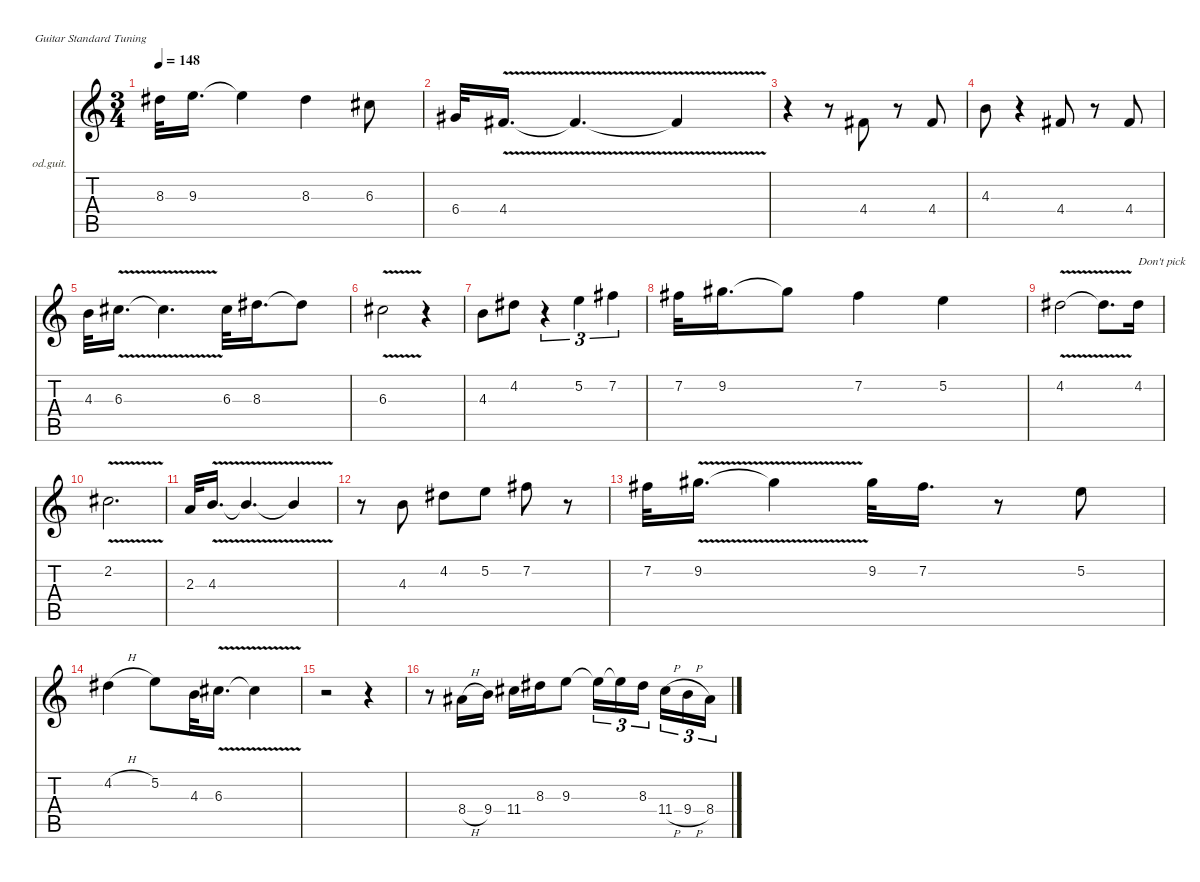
\defaultSystemsLayout 4
\hideDynamics
\bracketExtendMode nobrackets
\firstSystemTrackNameOrientation horizontal
\otherSystemsTrackNameOrientation horizontal
\track ("Solo" "od.guit.") {instrument overdrivenguitar}
\staff {score tabs}
\tuning (E4 B3 G3 D3 A2 E2)
\ts (3 4)
\tempo 148
\clef g2
\ks c
8.3{acc #}.32{dy f beam Down} 9.3.16{d beam Down} 9.3{t}.4{beam Down} 8.3{acc #}.4{beam Down} 6.3{acc #}.8{beam Down} |
6.4{acc #}.32{beam Up} 4.4{v acc #}.16{d beam Up} 4.4{v t acc #}.4{d beam Up} 4.4{v t acc #}.4{beam Up} |
r.4{beam Down} r.8{beam Down} 4.4{acc #}.8{beam Up} r.8{beam Up} 4.4{acc #}.8{beam Up} |
4.3.8{beam Down} r.4{beam Down} 4.4{acc #}.8{beam Up} r.8{beam Up} 4.4{acc #}.8{beam Up} |
4.3.32{beam Down} 6.3{v acc #}.16{d beam Down} 6.3{v t acc #}.4{d beam Down} 6.3{acc #}.32{beam Down} 8.3{acc #}.16{d beam Down} 8.3{t acc #}.8{beam Down} |
6.3{v acc #}.2{beam Down} r.4{beam Down} |
4.3.8{beam Down} 4.2{acc #}.8{beam Down} r.4{tu (3 2) beam Down} 5.2.4{tu (3 2) beam Down} 7.2{acc #}.4{tu (3 2) beam Down} |
7.2{acc #}.32{beam Down} 9.2{acc #}.16{d beam Down} 9.2{t acc #}.8{beam Down} 7.2{acc #}.4{beam Down} 5.2.4{beam Down} |
4.2{v acc #}.2{beam Down} 4.2{v t acc #}.8{d beam Down} 4.2{acc #}.16{txt "Don't pick" beam Down} |
2.2{v acc #}.2{d beam Down} |
2.3.32{beam Up} 4.3{v}.16{d beam Up} 4.3{v t}.4{d beam Up} 4.3{v t}.4{beam Up} |
r.8{beam Down} 4.3.8{beam Down} 4.2{acc #}.8{beam Down} 5.2.8{beam Down} 7.2{acc #}.8{beam Down} r.8{beam Down} |
7.2{acc #}.32{beam Down} 9.2{v acc #}.16{d beam Down} 9.2{v t acc #}.4{beam Down} 9.2{acc #}.32{beam Down} 7.2{acc #}.16{d beam Down} r.8{beam Down} 5.2.8{beam Down} |
4.2{h acc #}.4{beam Down} 5.2.8{beam Down} 4.3.32{beam Down} 6.3{v acc #}.16{d beam Down} 6.3{v t acc #}.4{beam Down} |
r.2{beam Down} r.4{beam Down} |
r.8{beam Down} 8.4{h acc #}.16{beam Up} 9.4.16{beam Up} 11.4{acc #}.16{beam Down} 8.3{acc #}.16{beam Down} 9.3.8{beam Down} 9.3{t}.16{tu (3 2) beam Down} 9.3{t}.16{tu (3 2) beam Down} 8.3{acc #}.16{tu (3 2) beam Down} 11.4{h acc #}.16{tu (3 2) beam Down} 9.4{h}.16{tu (3 2) beam Down} 8.4{acc #}.16{tu (3 2) beam Down}
